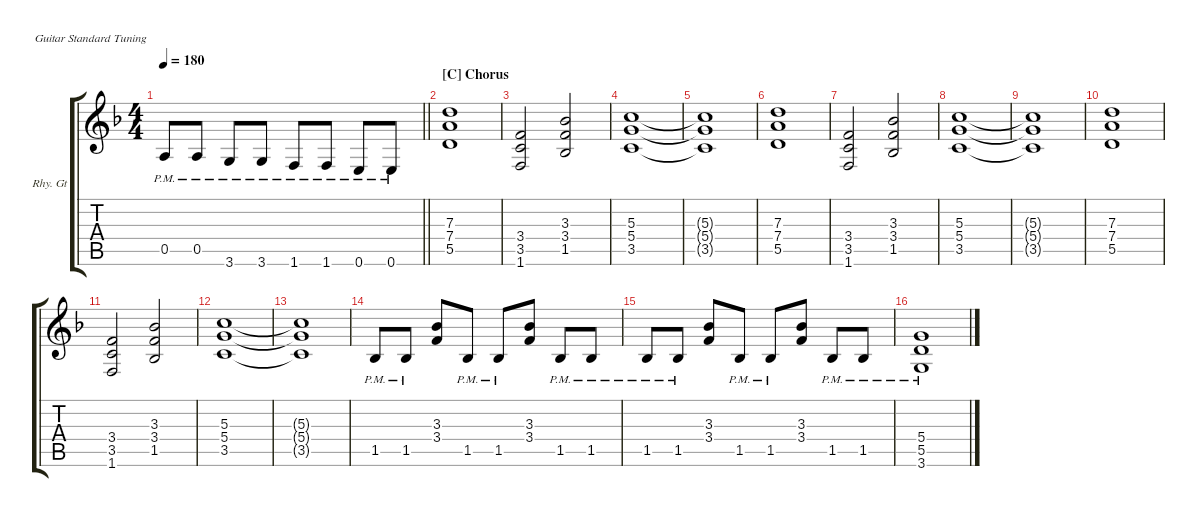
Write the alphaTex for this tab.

\defaultSystemsLayout 4
\hideDynamics
\bracketExtendMode groupsimilarinstruments
\firstSystemTrackNameOrientation horizontal
\otherSystemsTrackNameOrientation horizontal
\track ("Rhythm Guitar" "Rhy. Gt") {instrument overdrivenguitar}
\staff {score tabs}
\tuning (E4 B3 G3 D3 A2 E2)
\ts (4 4)
\tempo 180
\clef g2
\barLineRight lightlight
\ks dminor
0.5{pm}.8{dy mf} 0.5{pm}.8 3.6{pm}.8 3.6{pm}.8 1.6{pm}.8 1.6{pm}.8 0.6{pm}.8 0.6{pm}.8 |
\section ("C" "Chorus")
(5.5 7.4 7.3).1 |
(1.6 3.5 3.4).2 (1.5 3.4 3.3).2 |
(3.5 5.4 5.3).1 |
(3.5{t} 5.4{t} 5.3{t}).1 |
(5.5 7.4 7.3).1 |
(1.6 3.5 3.4).2 (1.5 3.4 3.3).2 |
(3.5 5.4 5.3).1 |
(3.5{t} 5.4{t} 5.3{t}).1 |
(5.5 7.4 7.3).1 |
(1.6 3.5 3.4).2 (1.5 3.4 3.3).2 |
(3.5 5.4 5.3).1 |
(3.5{t} 5.4{t} 5.3{t}).1 |
1.5{pm}.8 1.5{pm}.8 (3.4 3.3).8 1.5{pm}.8 1.5{pm}.8 (3.4 3.3).8 1.5{pm}.8 1.5{pm}.8 |
1.5{pm}.8 1.5{pm}.8 (3.4 3.3).8 1.5{pm}.8 1.5{pm}.8 (3.4 3.3).8 1.5{pm}.8 1.5{pm}.8 |
(3.6 5.5{pm} 5.4).1
